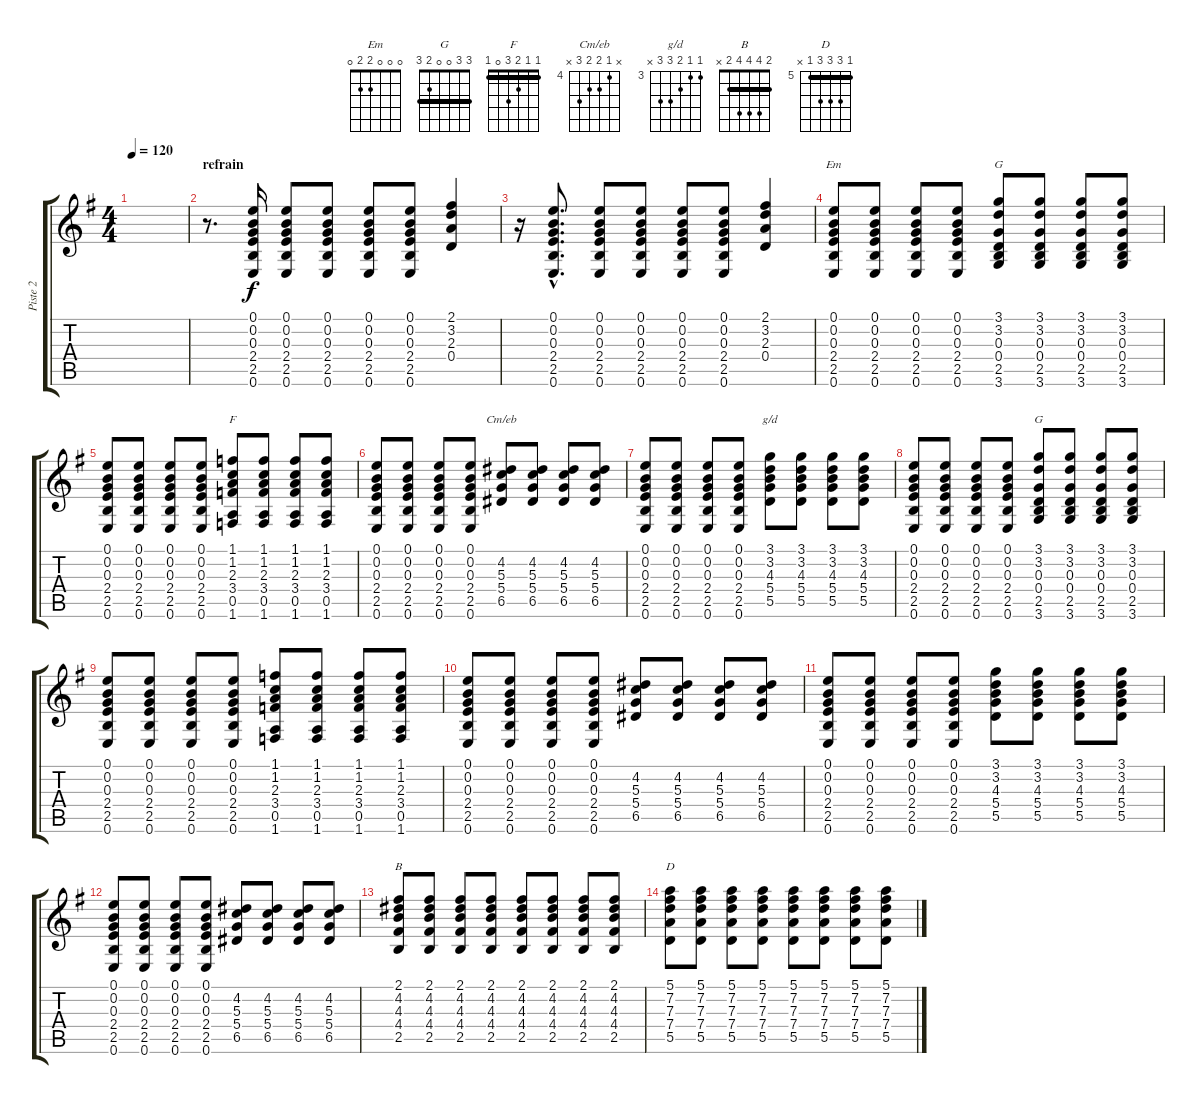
\track ("Piste 2" "Piste 2") {instrument acousticguitarsteel}
\staff {score tabs}
\tuning (E4 B3 G3 D3 A2 E2) {hide}
\chord ("Em" 0 0 0 2 2 0)
\chord ("g" 3 3 0 0 2 3)
\chord ("F" 1 1 2 3 0 1) {barre 1}
\chord ("Cm/eb" x 4 5 5 6 x) {firstfret 4}
\chord ("g/d" 3 3 4 5 5 x) {firstfret 3}
\chord ("G" 3 3 0 0 2 3) {barre 3}
\chord ("B" 2 4 4 4 2 x) {barre 2}
\chord ("D" 5 7 7 7 5 x) {firstfret 5 barre 5}
\ts (4 4)
\tempo 120
\clef g2
\ks g
|
\section ("" "refrain")
r.8{d} (0.1 0.2 0.3 2.4 2.5 0.6).16 (0.1 0.2 0.3 2.4 2.5 0.6).8 (0.1 0.2 0.3 2.4 2.5 0.6).8 (0.1 0.2 0.3 2.4 2.5 0.6).8 (0.1 0.2 0.3 2.4 2.5 0.6).8 (2.1 3.2 2.3 0.4).4 |
r.16 (0.1{hac} 0.2{hac} 0.3{hac} 2.4{hac} 2.5{hac} 0.6{hac}).8{d} (0.1 0.2 0.3 2.4 2.5 0.6).8 (0.1 0.2 0.3 2.4 2.5 0.6).8 (0.1 0.2 0.3 2.4 2.5 0.6).8 (0.1 0.2 0.3 2.4 2.5 0.6).8 (2.1 3.2 2.3 0.4).4 |
(0.1 0.2 0.3 2.4 2.5 0.6).8{ch "Em"} (0.1 0.2 0.3 2.4 2.5 0.6).8 (0.1 0.2 0.3 2.4 2.5 0.6).8 (0.1 0.2 0.3 2.4 2.5 0.6).8 (3.1 3.2 0.3 0.4 2.5 3.6).8{ch "g"} (3.1 3.2 0.3 0.4 2.5 3.6).8 (3.1 3.2 0.3 0.4 2.5 3.6).8 (3.1 3.2 0.3 0.4 2.5 3.6).8 |
(0.1 0.2 0.3 2.4 2.5 0.6).8 (0.1 0.2 0.3 2.4 2.5 0.6).8 (0.1 0.2 0.3 2.4 2.5 0.6).8 (0.1 0.2 0.3 2.4 2.5 0.6).8 (1.1 1.2 2.3 3.4 0.5 1.6).8{ch "F"} (1.1 1.2 2.3 3.4 0.5 1.6).8 (1.1 1.2 2.3 3.4 0.5 1.6).8 (1.1 1.2 2.3 3.4 0.5 1.6).8 |
(0.1 0.2 0.3 2.4 2.5 0.6).8 (0.1 0.2 0.3 2.4 2.5 0.6).8 (0.1 0.2 0.3 2.4 2.5 0.6).8 (0.1 0.2 0.3 2.4 2.5 0.6).8 (4.2 5.3 5.4 6.5).8{ch "Cm/eb"} (4.2 5.3 5.4 6.5).8 (4.2 5.3 5.4 6.5).8 (4.2 5.3 5.4 6.5).8 |
(0.1 0.2 0.3 2.4 2.5 0.6).8 (0.1 0.2 0.3 2.4 2.5 0.6).8 (0.1 0.2 0.3 2.4 2.5 0.6).8 (0.1 0.2 0.3 2.4 2.5 0.6).8 (3.1 3.2 4.3 5.4 5.5).8{ch "g/d"} (3.1 3.2 4.3 5.4 5.5).8 (3.1 3.2 4.3 5.4 5.5).8 (3.1 3.2 4.3 5.4 5.5).8 |
(0.1 0.2 0.3 2.4 2.5 0.6).8 (0.1 0.2 0.3 2.4 2.5 0.6).8 (0.1 0.2 0.3 2.4 2.5 0.6).8 (0.1 0.2 0.3 2.4 2.5 0.6).8 (3.1 3.2 0.3 0.4 2.5 3.6).8{ch "G"} (3.1 3.2 0.3 0.4 2.5 3.6).8 (3.1 3.2 0.3 0.4 2.5 3.6).8 (3.1 3.2 0.3 0.4 2.5 3.6).8 |
(0.1 0.2 0.3 2.4 2.5 0.6).8 (0.1 0.2 0.3 2.4 2.5 0.6).8 (0.1 0.2 0.3 2.4 2.5 0.6).8 (0.1 0.2 0.3 2.4 2.5 0.6).8 (1.1 1.2 2.3 3.4 0.5 1.6).8 (1.1 1.2 2.3 3.4 0.5 1.6).8 (1.1 1.2 2.3 3.4 0.5 1.6).8 (1.1 1.2 2.3 3.4 0.5 1.6).8 |
(0.1 0.2 0.3 2.4 2.5 0.6).8 (0.1 0.2 0.3 2.4 2.5 0.6).8 (0.1 0.2 0.3 2.4 2.5 0.6).8 (0.1 0.2 0.3 2.4 2.5 0.6).8 (4.2 5.3 5.4 6.5).8 (4.2 5.3 5.4 6.5).8 (4.2 5.3 5.4 6.5).8 (4.2 5.3 5.4 6.5).8 |
(0.1 0.2 0.3 2.4 2.5 0.6).8 (0.1 0.2 0.3 2.4 2.5 0.6).8 (0.1 0.2 0.3 2.4 2.5 0.6).8 (0.1 0.2 0.3 2.4 2.5 0.6).8 (3.1 3.2 4.3 5.4 5.5).8 (3.1 3.2 4.3 5.4 5.5).8 (3.1 3.2 4.3 5.4 5.5).8 (3.1 3.2 4.3 5.4 5.5).8 |
(0.1 0.2 0.3 2.4 2.5 0.6).8 (0.1 0.2 0.3 2.4 2.5 0.6).8 (0.1 0.2 0.3 2.4 2.5 0.6).8 (0.1 0.2 0.3 2.4 2.5 0.6).8 (4.2 5.3 5.4 6.5).8 (4.2 5.3 5.4 6.5).8 (4.2 5.3 5.4 6.5).8 (4.2 5.3 5.4 6.5).8 |
(2.1 4.2 4.3 4.4 2.5).8{ch "B" volume 13 instrument distortionguitar} (2.1 4.2 4.3 4.4 2.5).8 (2.1 4.2 4.3 4.4 2.5).8 (2.1 4.2 4.3 4.4 2.5).8 (2.1 4.2 4.3 4.4 2.5).8 (2.1 4.2 4.3 4.4 2.5).8 (2.1 4.2 4.3 4.4 2.5).8 (2.1 4.2 4.3 4.4 2.5).8 |
(5.1 7.2 7.3 7.4 5.5).8{ch "D"} (5.1 7.2 7.3 7.4 5.5).8 (5.1 7.2 7.3 7.4 5.5).8 (5.1 7.2 7.3 7.4 5.5).8 (5.1 7.2 7.3 7.4 5.5).8 (5.1 7.2 7.3 7.4 5.5).8 (5.1 7.2 7.3 7.4 5.5).8 (5.1 7.2 7.3 7.4 5.5).8
